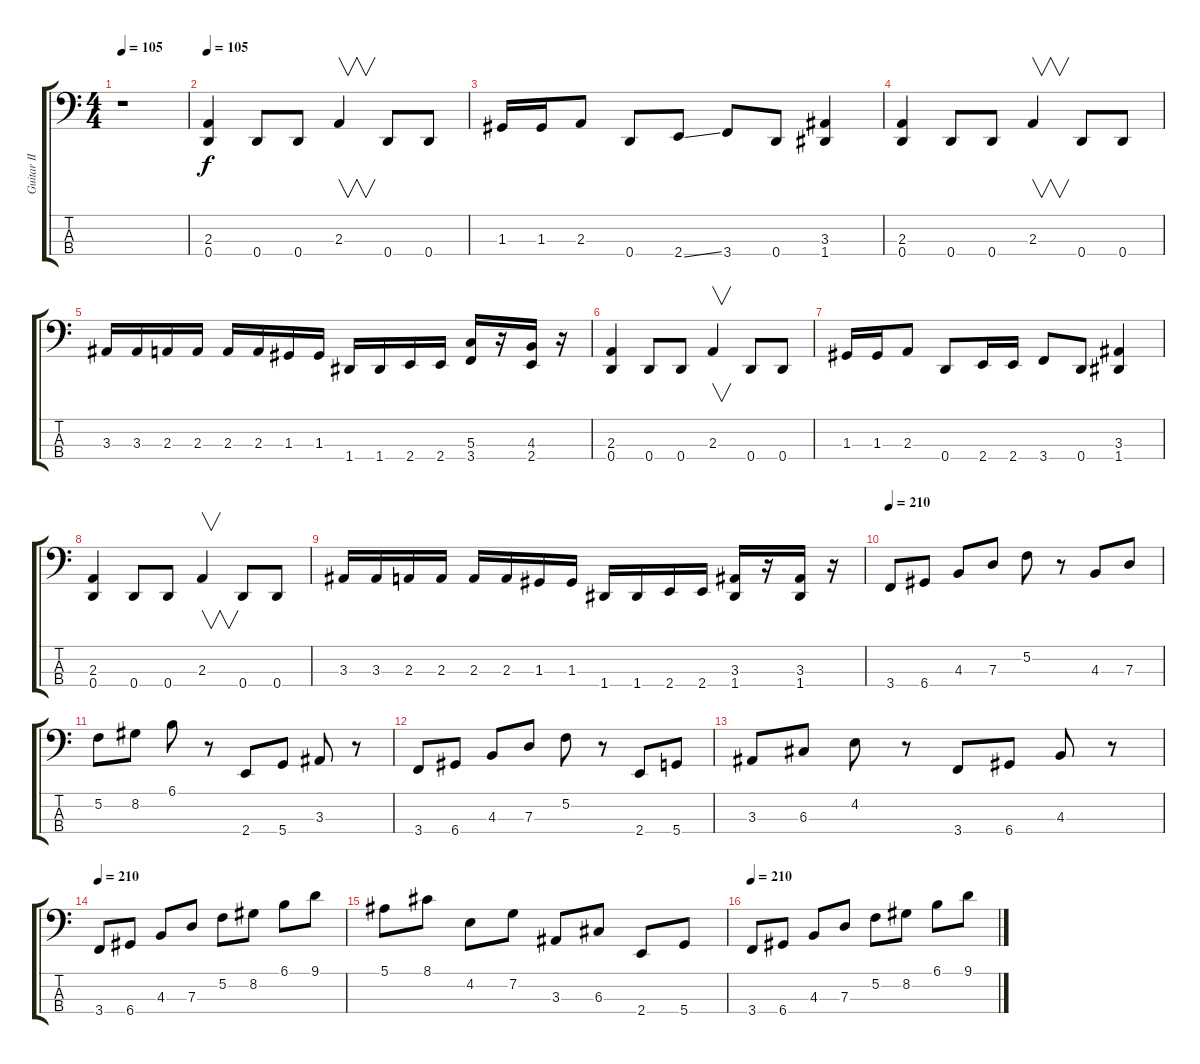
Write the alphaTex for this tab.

\track ("Guitar II" "Guitar II") {instrument slapbass1}
\staff {score tabs}
\tuning (F2 C2 G1 D1) {hide}
\ts (4 4)
\tempo 105
\clef f4
\ks c
r.1{dy f instrument slapbass1} |
\tempo 105
(2.3 0.4).4 0.4.8 0.4.8 2.3.4{v} 0.4.8 0.4.8 |
1.3.16 1.3.16 2.3.8 0.4.8 2.4{ss}.8 3.4.8 0.4.8 (3.3 1.4).4 |
(2.3 0.4).4 0.4.8 0.4.8 2.3.4{v} 0.4.8 0.4.8 |
3.3.16 3.3.16 2.3.16 2.3.16 2.3.16 2.3.16 1.3.16 1.3.16 1.4.16 1.4.16 2.4.16 2.4.16 (5.3 3.4).16 r.16 (4.3 2.4).16 r.16 |
(2.3 0.4).4 0.4.8 0.4.8 2.3.4{v} 0.4.8 0.4.8 |
1.3.16 1.3.16 2.3.8 0.4.8 2.4.16 2.4.16 3.4.8 0.4.8 (3.3 1.4).4 |
(2.3 0.4).4 0.4.8 0.4.8 2.3.4{v} 0.4.8 0.4.8 |
3.3.16 3.3.16 2.3.16 2.3.16 2.3.16 2.3.16 1.3.16 1.3.16 1.4.16 1.4.16 2.4.16 2.4.16 (3.3 1.4).16 r.16 (3.3 1.4).16 r.16 |
\tempo 210
3.4.8 6.4.8 4.3.8 7.3.8 5.2.8 r.8 4.3.8 7.3.8 |
5.2.8 8.2.8 6.1.8 r.8 2.4.8 5.4.8 3.3.8 r.8 |
3.4.8 6.4.8 4.3.8 7.3.8 5.2.8 r.8 2.4.8 5.4.8 |
3.3.8 6.3.8 4.2.8 r.8 3.4.8 6.4.8 4.3.8 r.8 |
\tempo 210
3.4.8 6.4.8 4.3.8 7.3.8 5.2.8 8.2.8 6.1.8 9.1.8 |
5.1.8 8.1.8 4.2.8 7.2.8 3.3.8 6.3.8 2.4.8 5.4.8 |
\tempo 210
3.4.8 6.4.8 4.3.8 7.3.8 5.2.8 8.2.8 6.1.8 9.1.8
